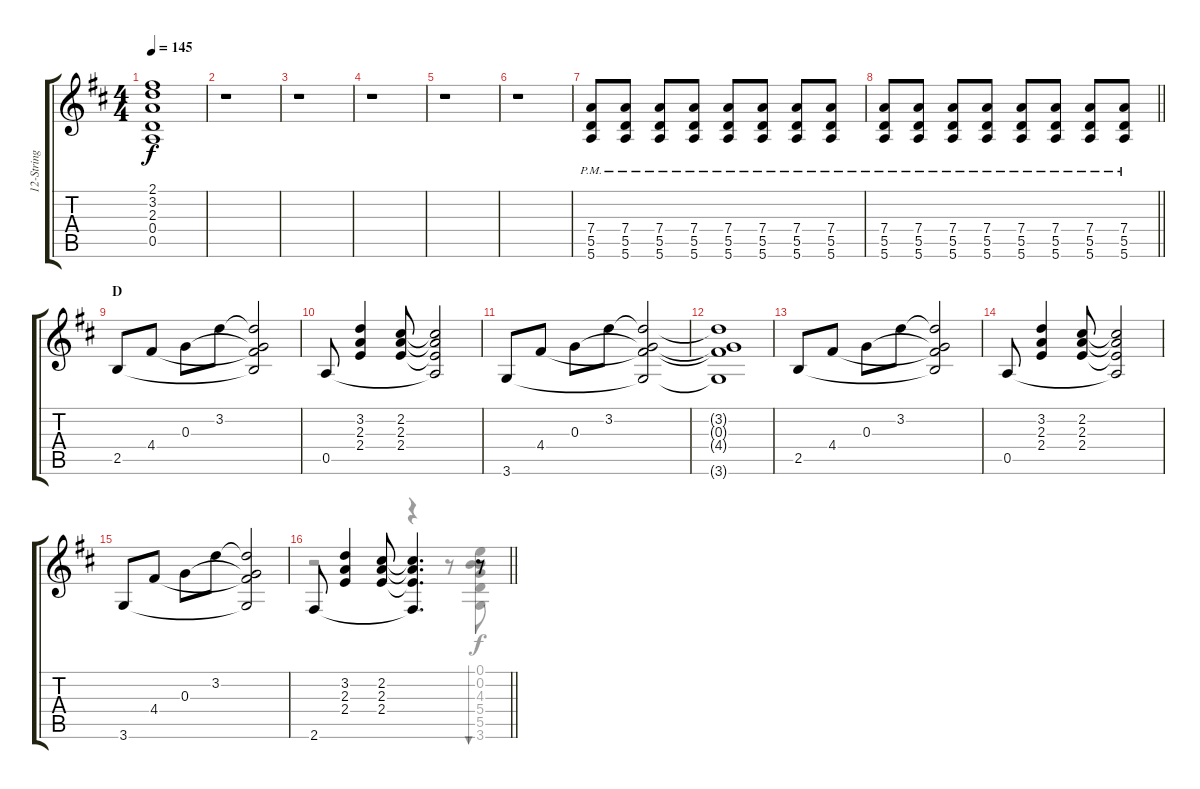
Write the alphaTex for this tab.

\track ("12-String A. Guitar" "12-String ") {instrument acousticguitarsteel}
\staff {score tabs}
\tuning (E4 B3 G3 D3 A2 E2) {hide}
\voice
\ts (4 4)
\tempo 145
\clef g2
\ks d
(2.1 3.2 2.3 0.4 0.5).1{dy f} |
r.1 |
r.1 |
r.1 |
r.1 |
r.1 |
(7.4{pm} 5.5{pm} 5.6{pm}).8 (7.4{pm} 5.5{pm} 5.6{pm}).8 (7.4{pm} 5.5{pm} 5.6{pm}).8 (7.4{pm} 5.5{pm} 5.6{pm}).8 (7.4{pm} 5.5{pm} 5.6{pm}).8 (7.4{pm} 5.5{pm} 5.6{pm}).8 (7.4{pm} 5.5{pm} 5.6{pm}).8 (7.4{pm} 5.5{pm} 5.6{pm}).8 |
\barLineRight lightlight
(7.4{pm} 5.5{pm} 5.6{pm}).8 (7.4{pm} 5.5{pm} 5.6{pm}).8 (7.4{pm} 5.5{pm} 5.6{pm}).8 (7.4{pm} 5.5{pm} 5.6{pm}).8 (7.4{pm} 5.5{pm} 5.6{pm}).8 (7.4{pm} 5.5{pm} 5.6{pm}).8 (7.4{pm} 5.5{pm} 5.6{pm}).8 (7.4{pm} 5.5{pm} 5.6{pm}).8 |
\section ("" "D")
2.5.8 4.4.8 0.3.8 3.2.8 (3.2{t} 0.3{t} 4.4{t} 2.5{t}).2 |
0.5.8 (3.2 2.3 2.4).4 (2.2 2.3 2.4).8 (2.2{t} 2.3{t} 2.4{t} 0.5{t}).2 |
3.6.8 4.4.8 0.3.8 3.2.8 (3.2{t} 0.3{t} 4.4{t} 3.6{t}).2 |
(3.2{t} 0.3{t} 4.4{t} 3.6{t}).1 |
2.5.8 4.4.8 0.3.8 3.2.8 (3.2{t} 0.3{t} 4.4{t} 2.5{t}).2 |
0.5.8 (3.2 2.3 2.4).4 (2.2 2.3 2.4).8 (2.2{t} 2.3{t} 2.4{t} 0.5{t}).2 |
3.6.8 4.4.8 0.3.8 3.2.8 (3.2{t} 0.3{t} 4.4{t} 3.6{t}).2 |
\barLineRight lightlight
2.6.8 (3.2 2.3 2.4).4 (2.2 2.3 2.4).8 (2.2{t} 2.3{t} 2.4{t} 2.6{t}).4{d} r.8
\voice
\clef g2
\ottava regular
\simile none
\ks d
|
|
|
|
|
|
|
\barLineRight lightlight
|
|
|
|
|
|
|
|
\barLineRight lightlight
r.2 r.4 r.8 (0.1 0.2 4.3 5.4 5.5 3.6).8{bu 120}
